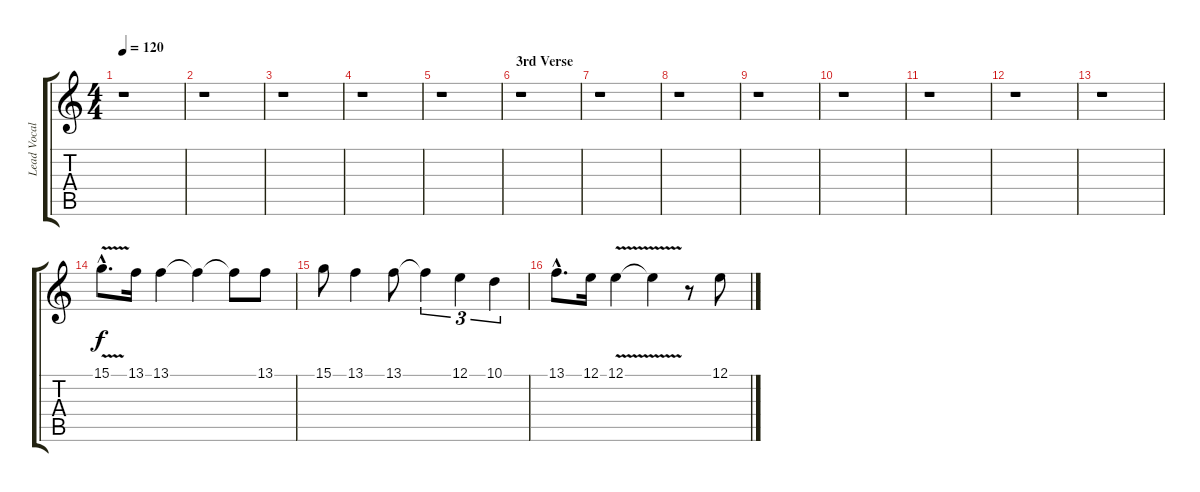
\track ("Lead Vocals" "Lead Vocal") {instrument lead6voice}
\staff {score tabs}
\tuning (E4 B3 G3 D3 A2 E2) {hide}
\ts (4 4)
\tempo 120
\clef g2
\ks c
r.1{dy f} |
r.1 |
r.1 |
r.1 |
r.1 |
\section ("" "3rd Verse")
r.1 |
r.1 |
r.1 |
r.1 |
r.1 |
r.1 |
r.1 |
r.1 |
15.1{v hac}.8{d volume 13 balance 9} 13.1.16 13.1.4 13.1{t}.4 13.1{t}.8 13.1.8 |
15.1.8 13.1.4 13.1.8 13.1{t}.4{tu (3 2)} 12.1.4{tu (3 2)} 10.1.4{tu (3 2)} |
13.1{hac}.8{d} 12.1.16 12.1{v}.4 12.1{t}.4 r.8 12.1.8
